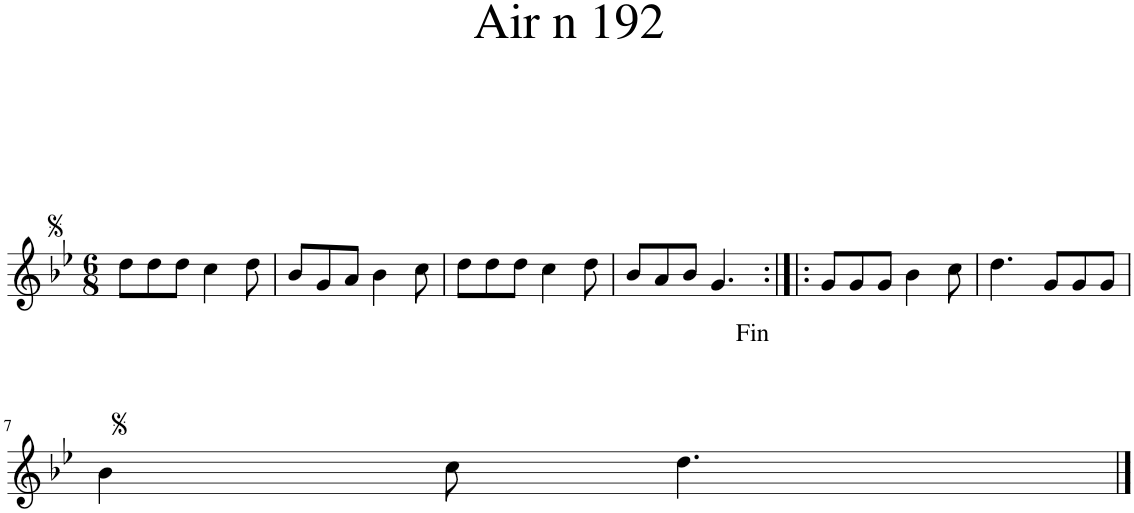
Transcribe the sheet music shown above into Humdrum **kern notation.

**kern
*part1
*staff1
*I"Piano
*I'Pno.
*clefG2
*k[b-e-]
*M6/8
=1
8dd\L
8dd\
8dd\J
4cc\
8dd\
=2
8b-/L
8g/
8a/J
4b-\
8cc\
=3
8dd\L
8dd\
8dd\J
4cc\
8dd\
=4
8b-/L
8a/
8b-/J
4.g/
!LO:TX:b:t=Fin
=5:|!|:
8g/L
8g/
8g/J
4b-\
8cc\
=6
4.dd\
8g/L
8g/
8g/J
!!LO:LB:g=z
=7
4b-\
8cc\
4.dd\
==
*-
